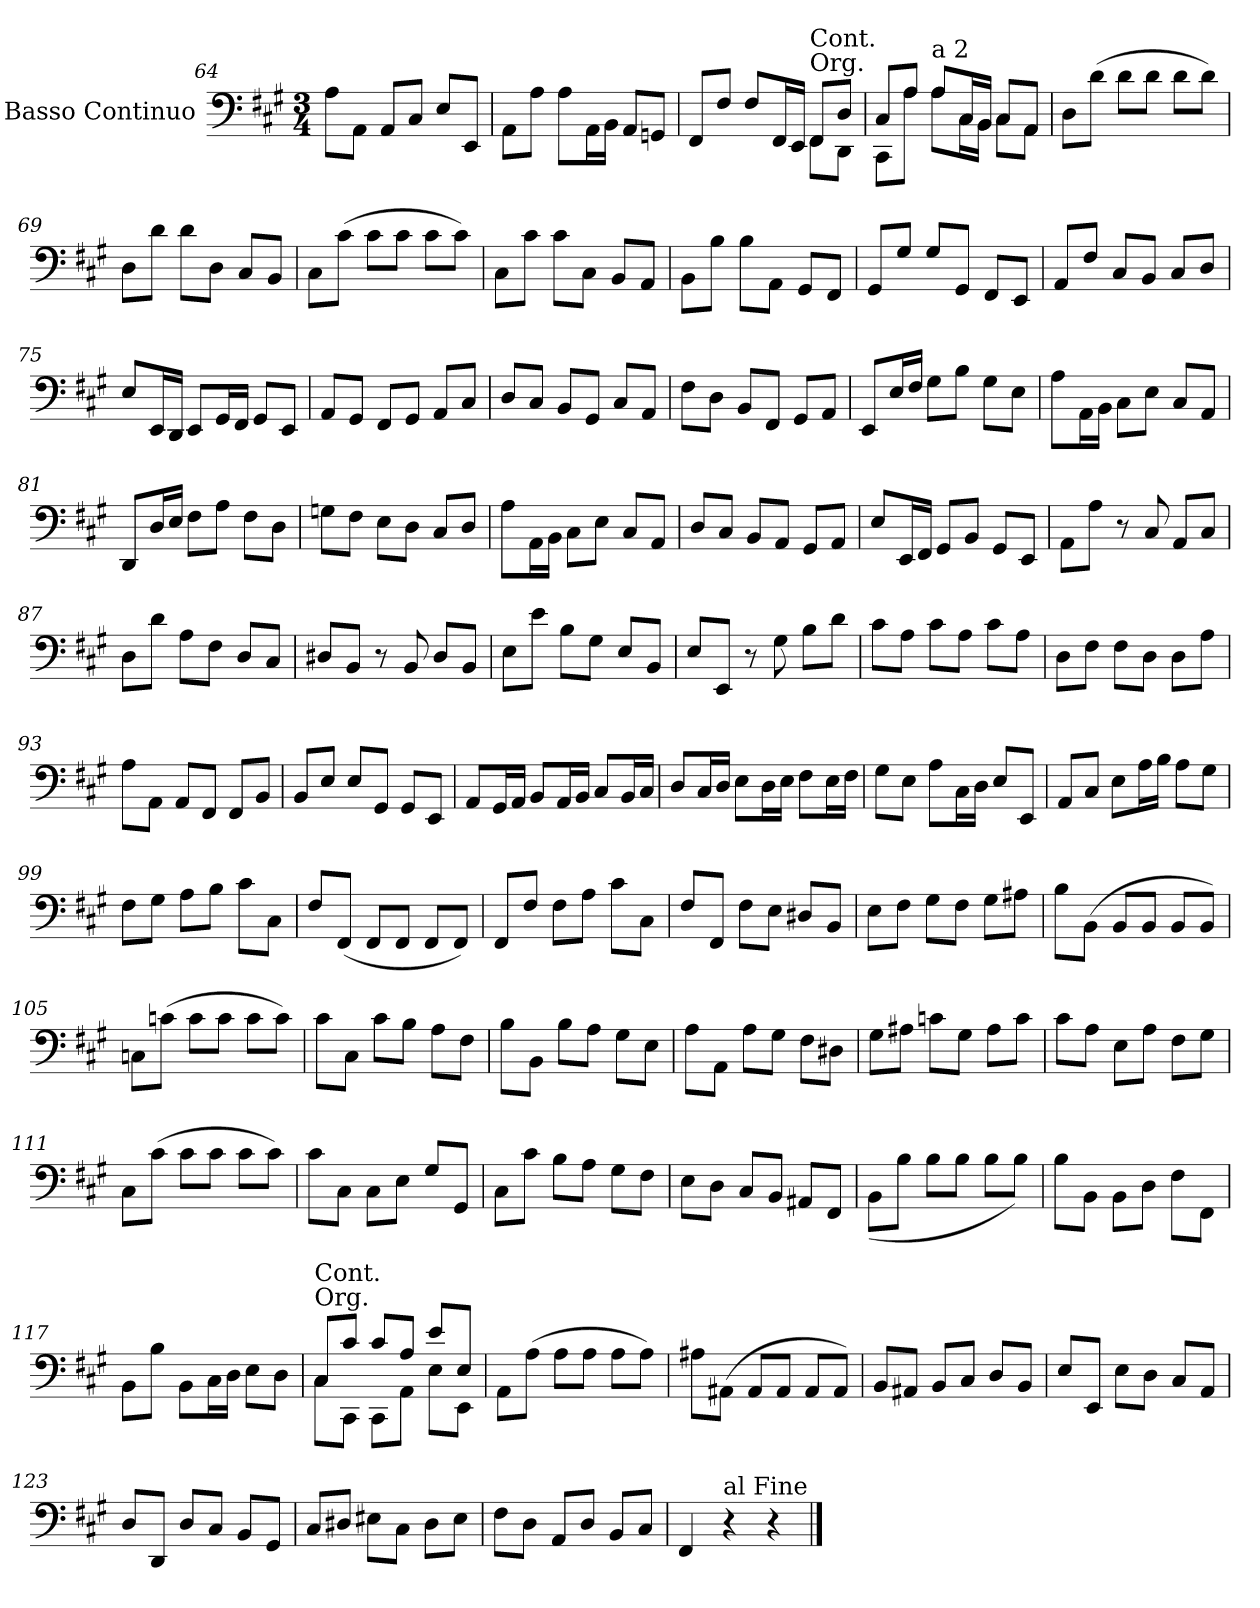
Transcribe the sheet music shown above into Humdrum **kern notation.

**kern
*part1
*staff1
*I"Basso Continuo
*I'B. C.
!!LO:LB:g=z
*clefF4
*k[f#c#g#]
*M3/4
=64
8A\L
8AA\J
8AA/L
8C#/J
8E/L
8EE/J
=65
8AA\L
8A\J
8A\L
16AA\L
16BB\JJ
8AA/L
8GGn/J
=66
*^
8FF#/L	2ryy
8F#/J	.
8F#/L	.
16FF#/L	.
16EE/JJ	.
!LO:TX:a:t=Org.	!
!LO:TX:a:t=Cont.	!
8FF#/L	8FF#\L
8D/J	8DD\J
=67	=67
8C#/L	8CC#\L
8A/J	8A\J
!LO:TX:a:t=a 2	!
8A/L	8A\L
16C#/L	16C#\L
16BB/JJ	16BB\JJ
8C#/L	8C#\L
8AA/J	8AA\J
*v	*v
!!LO:LB:g=z
=68
8D\L
(8d\J
8d\L
8d\J
8d\L
8d\J)
=69
8D\L
8d\J
8d\L
8D\J
8C#/L
8BB/J
=70
8C#\L
(8c#\J
8c#\L
8c#\J
8c#\L
8c#\J)
=71
8C#\L
8c#\J
8c#\L
8C#\J
8BB/L
8AA/J
!!LO:LB:g=z
=72
8BB\L
8B\J
8B\L
8AA\J
8GG#/L
8FF#/J
=73
8GG#/L
8G#/J
8G#/L
8GG#/J
8FF#/L
8EE/J
=74
8AA/L
8F#/J
8C#/L
8BB/J
8C#/L
8D/J
=75
8E/L
16EE/L
16DD/JJ
8EE/L
16GG#/L
16FF#/JJ
8GG#/L
8EE/J
!!LO:LB:g=z
=76
8AA/L
8GG#/J
8FF#/L
8GG#/J
8AA/L
8C#/J
=77
8D/L
8C#/J
8BB/L
8GG#/J
8C#/L
8AA/J
=78
8F#\L
8D\J
8BB/L
8FF#/J
8GG#/L
8AA/J
!!LO:LB:g=z
=79
8EE/L
16E/L
16F#/JJ
8G#\L
8B\J
8G#\L
8E\J
=80
8A\L
16AA\L
16BB\JJ
8C#\L
8E\J
8C#/L
8AA/J
=81
8DD/L
16D/L
16E/JJ
8F#\L
8A\J
8F#\L
8D\J
!!LO:LB:g=z
=82
8Gn\L
8F#\J
8E\L
8D\J
8C#/L
8D/J
=83
8A\L
16AA\L
16BB\JJ
8C#\L
8E\J
8C#/L
8AA/J
=84
8D/L
8C#/J
8BB/L
8AA/J
8GG#/L
8AA/J
=85
8E/L
16EE/L
16FF#/JJ
8GG#/L
8BB/J
8GG#/L
8EE/J
!!LO:LB:g=z
=86
8AA\L
8A\J
8r
8C#/
8AA/L
8C#/J
=87
8D\L
8d\J
8A\L
8F#\J
8D/L
8C#/J
=88
8D#X/L
8BB/J
8r
8BB/
8D#/L
8BB/J
=89
8E\L
8e\J
8B\L
8G#\J
8E/L
8BB/J
!!LO:PB:g=z
=90
8E/L
8EE/J
8r
8G#\
8B\L
8d\J
=91
8c#\L
8A\J
8c#\L
8A\J
8c#\L
8A\J
!!LO:LB:g=z
=92
8D\L
8F#\J
8F#\L
8D\J
8D\L
8A\J
=93
8A\L
8AA\J
8AA/L
8FF#/J
8FF#/L
8BB/J
=94
8BB/L
8E/J
8E/L
8GG#/J
8GG#/L
8EE/J
=95
8AA/L
16GG#/L
16AA/JJ
8BB/L
16AA/L
16BB/JJ
8C#/L
16BB/L
16C#/JJ
!!LO:LB:g=z
=96
8D/L
16C#/L
16D/JJ
8E\L
16D\L
16E\JJ
8F#\L
16E\L
16F#\JJ
=97
8G#\L
8E\J
8A\L
16C#\L
16D\JJ
8E/L
8EE/J
=98
8AA>/L
8C#/J
8E\L
16A\L
16B\JJ
8A\L
8G#\J
=99
8F#\L
8G#\J
8A\L
8B\J
8c#\L
8C#\J
!!LO:LB:g=z
=100
8F#/L
(8FF#/J
8FF#/L
8FF#/J
8FF#/L
8FF#/J)
=101
8FF#/L
8F#/J
8F#\L
8A\J
8c#\L
8C#\J
=102
8F#/L
8FF#/J
8F#\L
8E\J
8D#X/L
8BB/J
=103
8E\L
8F#\J
8G#\L
8F#\J
8G#\L
8A#X\J
!!LO:LB:g=z
=104
8B\L
(8BB\J
8BB/L
8BB/J
8BB/L
8BB/J)
=105
8Cn\L
(8cn\J
8c\L
8c\J
8c\L
8c\J)
=106
8c#\L
8C#\J
8c#\L
8B\J
8A\L
8F#\J
=107
8B\L
8BB\J
8B\L
8A\J
8G#\L
8E\J
!!LO:LB:g=z
=108
8A\L
8AA\J
8A\L
8G#\J
8F#\L
8D#X\J
=109
8G#\L
8A#X\J
8cn\L
8G#\J
8A#\L
8c\J
=110
8c#\L
8A\J
8E\L
8A\J
8F#\L
8G#\J
!!LO:LB:g=z
=111
8C#\L
(8c#\J
8c#\L
8c#\J
8c#\L
8c#\J)
=112
8c#\L
8C#\J
8C#\L
8E\J
8G#/L
8GG#/J
=113
8C#\L
8c#\J
8B\L
8A\J
8G#\L
8F#\J
=114
8E\L
8D\J
8C#/L
8BB/J
8AA#X/L
8FF#/J
!!LO:LB:g=z
=115
*^
2.ryy	(8BB\L
.	8B\J
.	8B\L
.	8B\J
.	8B\L
.	8B\J)
=116	=116
2.ryy	8B\L
.	8BB\J
.	8BB\L
.	8D\J
.	8F#\L
.	8FF#\J
=117	=117
2.ryy	8BB\L
.	8B\J
.	8BB\L
.	16C#\L
.	16D\JJ
.	8E\L
.	8D\J
=118	=118
!LO:TX:a:t=Org.	!
!LO:TX:a:t=Cont.	!
8C#/L	8C#\L
8c#/J	8CC#\J
8c#/L	8CC#\L
8A/J	8AA\J
8e/L	8E\L
8E/J	8EE\J
*v	*v
!!LO:LB:g=z
=119
8AA\L
(8A\J
8A\L
8A\J
8A\L
8A\J)
=120
8A#X\L
(8AA#X\J
8AA#/L
8AA#/J
8AA#/L
8AA#/J)
=121
8BB/L
8AA#X/J
8BB/L
8C#/J
8D/L
8BB/J
=122
8E/L
8EE/J
8E\L
8D\J
8C#/L
8AA/J
!!LO:LB:g=z
=123
8D/L
8DD/J
8D/L
8C#/J
8BB/L
8GG#/J
=124
8C#/L
8D#X/J
8E#X\L
8C#\J
8D#\L
8E#\J
=125
8F#\L
8D\J
8AA/L
8D/J
8BB/L
8C#/J
=126
4FF#/
!LO:TX:a:t=al Fine
4r
4r
==
*-
